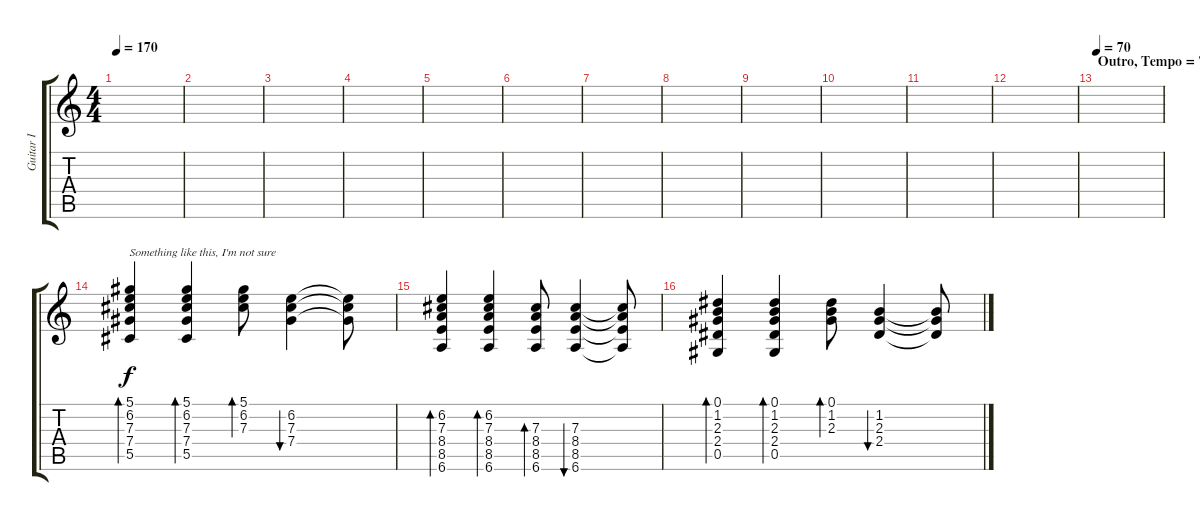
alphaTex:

\track ("Guitar I" "Guitar I") {instrument distortionguitar}
\staff {score tabs}
\tuning (Eb4 Bb3 Gb3 Db3 Ab2 Eb2) {hide}
\ts (4 4)
\tempo 170
\clef g2
\ks c
|
|
|
|
|
|
|
|
|
|
|
|
\section ("" "Outro, Tempo = 70")
\tempo 70
|
(5.1 6.2 7.3 7.4 5.5).4{bd 120 txt "Something like this, I'm not sure" volume 9 instrument electricguitarclean} (5.1 6.2 7.3 7.4 5.5).4{bd 120} (5.1 6.2 7.3).8{bd 120} (6.2 7.3 7.4).4{bu 120} (6.2{t} 7.3{t} 7.4{t}).8 |
(6.2 7.3 8.4 8.5 6.6).4{bd 120} (6.2 7.3 8.4 8.5 6.6).4{bd 120} (7.3 8.4 8.5 6.6).8{bd 120} (7.3 8.4 8.5 6.6).4{bu 120} (7.3{t} 8.4{t} 8.5{t} 6.6{t}).8 |
(0.1 1.2 2.3 2.4 0.5).4{bd 120} (0.1 1.2 2.3 2.4 0.5).4{bd 120} (0.1 1.2 2.3).8{bd 120} (1.2 2.3 2.4).4{bu 120} (1.2{t} 2.3{t} 2.4{t}).8
